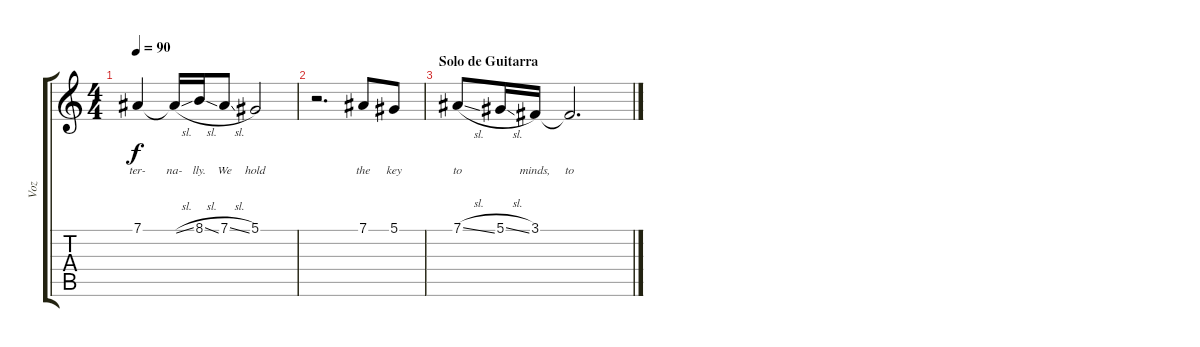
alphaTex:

\track ("Voz" "Voz") {instrument lead3calliope}
\staff {score tabs}
\tuning (Eb4 Bb3 Gb3 Db3 Ab2 Eb2) {hide}
\ts (4 4)
\tempo 90
\clef g2
\ks c
7.1.4{lyrics (0 "ter-") lyrics (1 "") lyrics (2 "") lyrics (3 "") lyrics (4 "") dy f} 7.1{sl t}.16{lyrics (0 "na-") lyrics (1 "") lyrics (2 "") lyrics (3 "") lyrics (4 "")} 8.1{sl}.16{lyrics (0 "lly.") lyrics (1 "") lyrics (2 "") lyrics (3 "") lyrics (4 "")} 7.1{sl}.8{lyrics (0 "We") lyrics (1 "") lyrics (2 "") lyrics (3 "") lyrics (4 "")} 5.1.2{lyrics (0 "hold") lyrics (1 "") lyrics (2 "") lyrics (3 "") lyrics (4 "")} |
r.2{d} 7.1.8{lyrics (0 "the") lyrics (1 "") lyrics (2 "") lyrics (3 "") lyrics (4 "")} 5.1.8{lyrics (0 "key") lyrics (1 "") lyrics (2 "") lyrics (3 "") lyrics (4 "")} |
\section ("" "Solo de Guitarra")
7.1{sl}.8{lyrics (0 "to") lyrics (1 "") lyrics (2 "") lyrics (3 "") lyrics (4 "")} 5.1{sl}.16{lyrics (0 "") lyrics (1 "") lyrics (2 "") lyrics (3 "") lyrics (4 "")} 3.1.16{lyrics (0 "minds,") lyrics (1 "") lyrics (2 "") lyrics (3 "") lyrics (4 "")} 3.1{t}.2{d lyrics (0 "to") lyrics (1 "") lyrics (2 "") lyrics (3 "") lyrics (4 "")}
